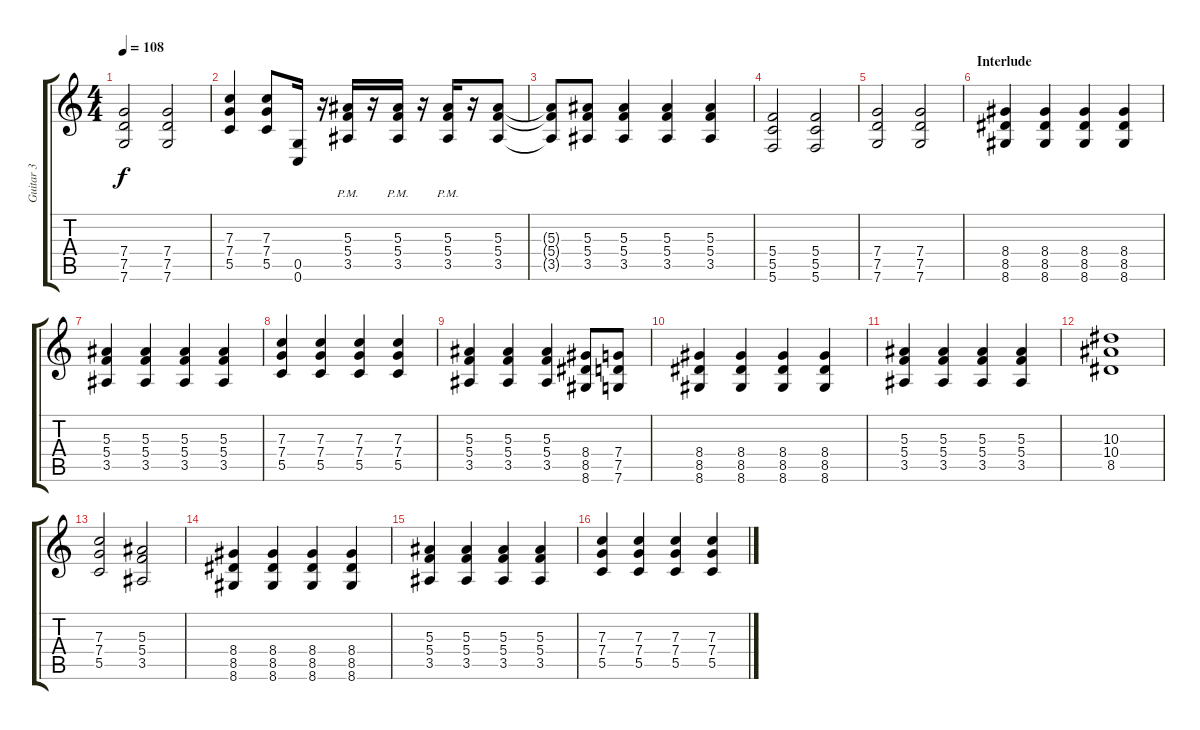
\track ("Guitar 3" "Guitar 3") {instrument distortionguitar}
\staff {score tabs}
\tuning (D4 A3 F3 C3 G2 C2) {hide}
\ts (4 4)
\tempo 108
\clef g2
\ks c
(7.4 7.5 7.6).2{dy f} (7.4 7.5 7.6).2 |
(7.3 7.4 5.5).4 (7.3 7.4 5.5).8 (0.5 0.6).16 r.16 (5.3{pm} 5.4 3.5).16 r.16 (5.3{pm} 5.4 3.5).16 r.16 (5.3{pm} 5.4 3.5).16 r.16 (5.3 5.4 3.5).8 |
(5.3{t} 5.4{t} 3.5{t}).8 (5.3 5.4 3.5).8 (5.3 5.4 3.5).4 (5.3 5.4 3.5).4 (5.3 5.4 3.5).4 |
(5.4 5.5 5.6).2 (5.4 5.5 5.6).2 |
(7.4 7.5 7.6).2 (7.4 7.5 7.6).2 |
\section ("" "Interlude")
(8.4 8.5 8.6).4 (8.4 8.5 8.6).4 (8.4 8.5 8.6).4 (8.4 8.5 8.6).4 |
(5.3 5.4 3.5).4 (5.3 5.4 3.5).4 (5.3 5.4 3.5).4 (5.3 5.4 3.5).4 |
(7.3 7.4 5.5).4 (7.3 7.4 5.5).4 (7.3 7.4 5.5).4 (7.3 7.4 5.5).4 |
(5.3 5.4 3.5).4 (5.3 5.4 3.5).4 (5.3 5.4 3.5).4 (8.4 8.5 8.6).8 (7.4 7.5 7.6).8 |
(8.4 8.5 8.6).4 (8.4 8.5 8.6).4 (8.4 8.5 8.6).4 (8.4 8.5 8.6).4 |
(5.3 5.4 3.5).4 (5.3 5.4 3.5).4 (5.3 5.4 3.5).4 (5.3 5.4 3.5).4 |
(10.3 10.4 8.5).1 |
(7.3 7.4 5.5).2 (5.3 5.4 3.5).2 |
(8.4 8.5 8.6).4 (8.4 8.5 8.6).4 (8.4 8.5 8.6).4 (8.4 8.5 8.6).4 |
(5.3 5.4 3.5).4 (5.3 5.4 3.5).4 (5.3 5.4 3.5).4 (5.3 5.4 3.5).4 |
(7.3 7.4 5.5).4 (7.3 7.4 5.5).4 (7.3 7.4 5.5).4 (7.3 7.4 5.5).4
